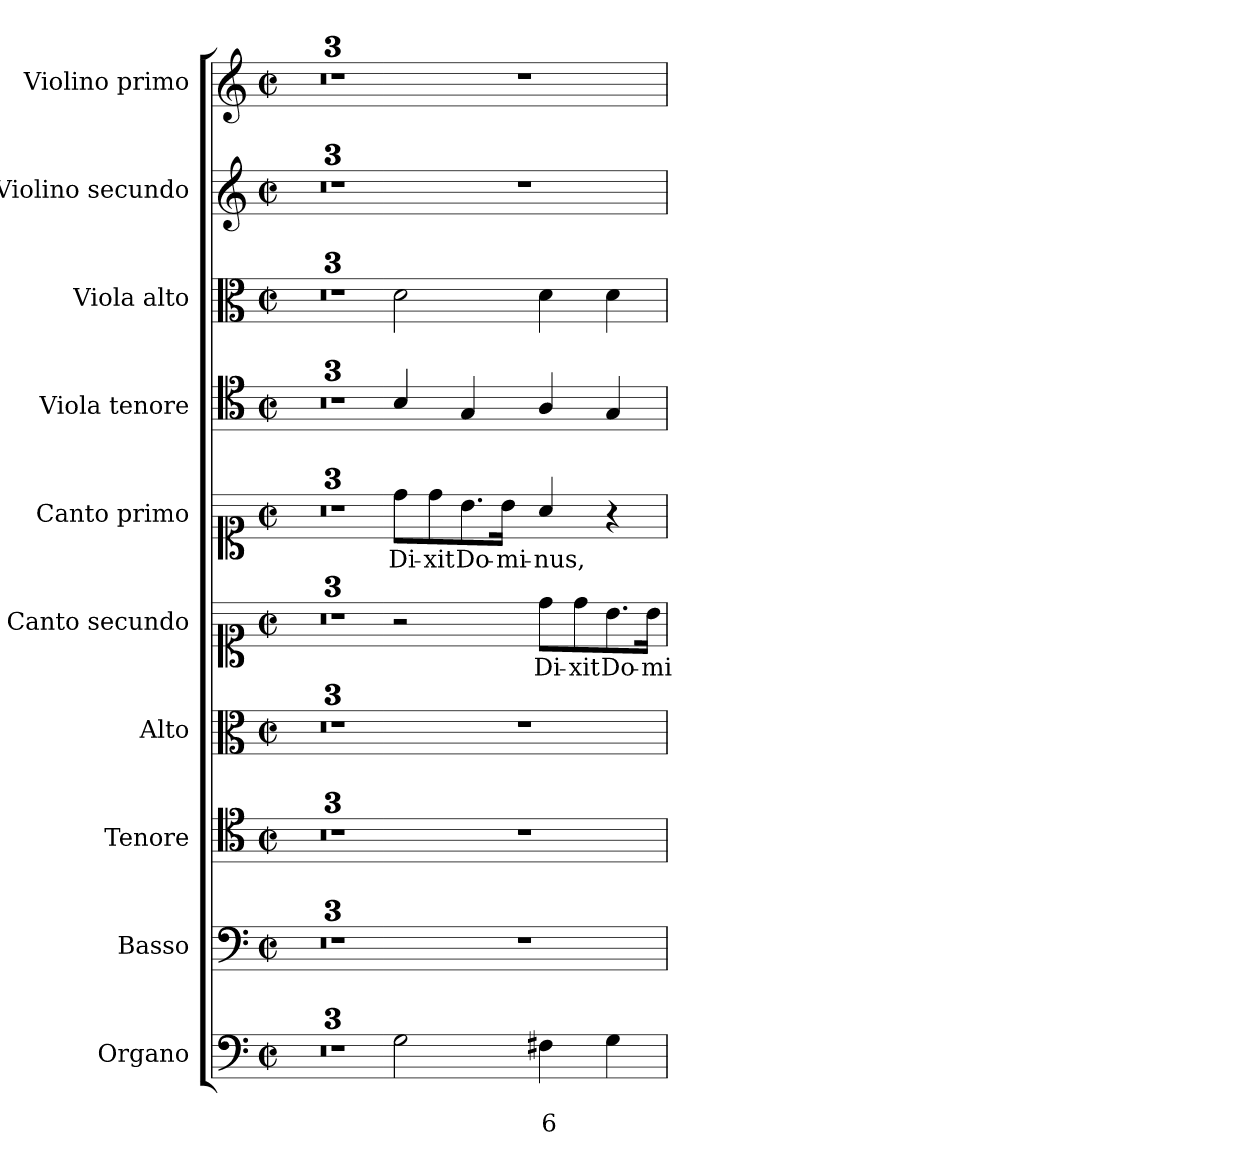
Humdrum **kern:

**kern	**text	**text	**kern	**kern	**kern	**kern	**text	**kern	**text	**kern	**kern	**kern	**kern
*part10	*part10	*part10	*part9	*part8	*part7	*part6	*part6	*part5	*part5	*part4	*part3	*part2	*part1
*staff10	*staff10	*staff10	*staff9	*staff8	*staff7	*staff6	*staff6	*staff5	*staff5	*staff4	*staff3	*staff2	*staff1
*I"Organo	*	*	*I"Basso	*I"Tenore	*I"Alto	*I"Canto secundo	*	*I"Canto primo	*	*I"Viola tenore	*I"Viola alto	*I"Violino secundo	*I"Violino primo
*clefF4	*	*	*clefF4	*clefC4	*clefC3	*clefC1	*	*clefC1	*	*clefC4	*clefC3	*clefG2	*clefG2
*k[]	*	*	*k[]	*k[]	*k[]	*k[]	*	*k[]	*	*k[]	*k[]	*k[]	*k[]
*C:	*	*	*C:	*C:	*C:	*C:	*	*C:	*	*C:	*C:	*C:	*C:
*M2/2	*	*	*M2/2	*M2/2	*M2/2	*M2/2	*	*M2/2	*	*M2/2	*M2/2	*M2/2	*M2/2
*met(c|)	*	*	*met(c|)	*met(c|)	*met(c|)	*met(c|)	*	*met(c|)	*	*met(c|)	*met(c|)	*met(c|)	*met(c|)
=1	=1	=1	=1	=1	=1	=1	=1	=1	=1	=1	=1	=1	=1
1ryy	.	.	1ryy	1ryy	1ryy	1ryy	.	1ryy	.	1ryy	1ryy	1ryy	1ryy
=2	=2	=2	=2	=2	=2	=2	=2	=2	=2	=2	=2	=2	=2
1r	.	.	1r	1r	1r	1r	.	1r	.	1r	1r	1r	1r
=3	=3	=3	=3	=3	=3	=3	=3	=3	=3	=3	=3	=3	=3
*	*	*	*	*clefGv2	*clefG2	*clefG2	*	*clefG2	*	*clefC3	*	*	*
1ryy	.	.	1ryy	1ryy	1ryy	1ryy	.	1ryy	.	1ryy	1ryy	1ryy	1ryy
=3X1-	=3X1-	=3X1-	=3X1-	=3X1-	=3X1-	=3X1-	=3X1-	=3X1-	=3X1-	=3X1-	=3X1-	=3X1-	=3X1-
!	!	!	!	!	!	!	!	!	!LO:LY:b	!	!	!	!
2G\	.	.	1r	1r	1r	2r	.	8dd\L	Di-	4B/	2d\	1r	1r
!	!	!	!	!	!	!	!	!	!LO:LY:b	!	!	!	!
.	.	.	.	.	.	.	.	8dd\	-xit	.	.	.	.
!	!	!	!	!	!	!	!	!	!LO:LY:b	!	!	!	!
.	.	.	.	.	.	.	.	8.b\	Do-	4G/	.	.	.
!	!	!	!	!	!	!	!	!	!LO:LY:b	!	!	!	!
.	.	.	.	.	.	.	.	16b\Jk	-mi-	.	.	.	.
!	!	!LO:LY:b	!	!	!	!	!LO:LY:b	!	!LO:LY:b	!	!	!	!
4F#X\	.	6	.	.	.	8dd\L	Di-	4a/	-nus,	4A/	4d\	.	.
!	!	!	!	!	!	!	!LO:LY:b	!	!	!	!	!	!
.	.	.	.	.	.	8dd\	-xit	.	.	.	.	.	.
!	!	!	!	!	!	!	!LO:LY:b	!	!	!	!	!	!
4G\	.	.	.	.	.	8.b\	Do-	4r	.	4G/	4d\	.	.
!	!	!	!	!	!	!	!LO:LY:b	!	!	!	!	!	!
.	.	.	.	.	.	16b\Jk	-mi-	.	.	.	.	.	.
=	=	=	=	=	=	=	=	=	=	=	=	=	=
*-	*-	*-	*-	*-	*-	*-	*-	*-	*-	*-	*-	*-	*-
